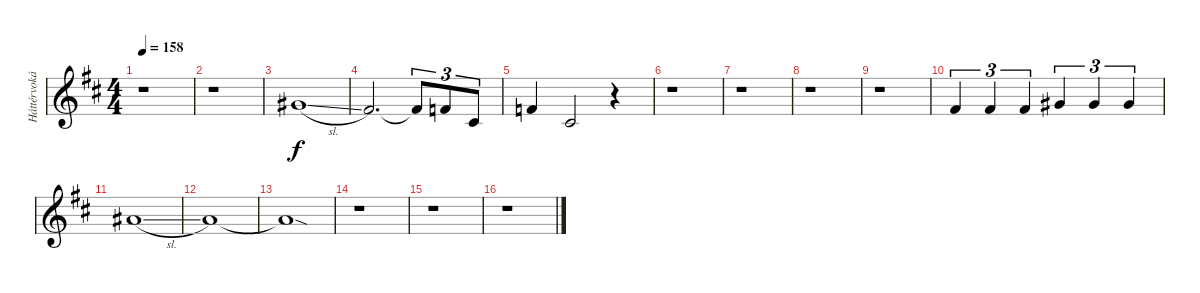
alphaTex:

\track ("Háttérvokál" "Háttérvoká") {instrument choiraahs}
\staff {score}
\tuning (E4 B3 G3 D3 A2 E2) {hide}
\ts (4 4)
\tempo 158
\clef g2
\ks d
r.1{dy f} |
r.1 |
4.1{sl}.1 |
2.1.2{d} 2.1{t}.8{tu (3 2)} 1.1.8{tu (3 2)} 2.2.8{tu (3 2)} |
1.1.4 2.2.2 r.4 |
r.1 |
r.1 |
r.1 |
r.1 |
2.1.4{tu (3 2)} 2.1.4{tu (3 2)} 2.1.4{tu (3 2)} 4.1.4{tu (3 2)} 4.1.4{tu (3 2)} 4.1.4{tu (3 2)} |
6.1{sl}.1 |
5.1.1 |
5.1{sod t}.1 |
r.1 |
r.1 |
r.1
